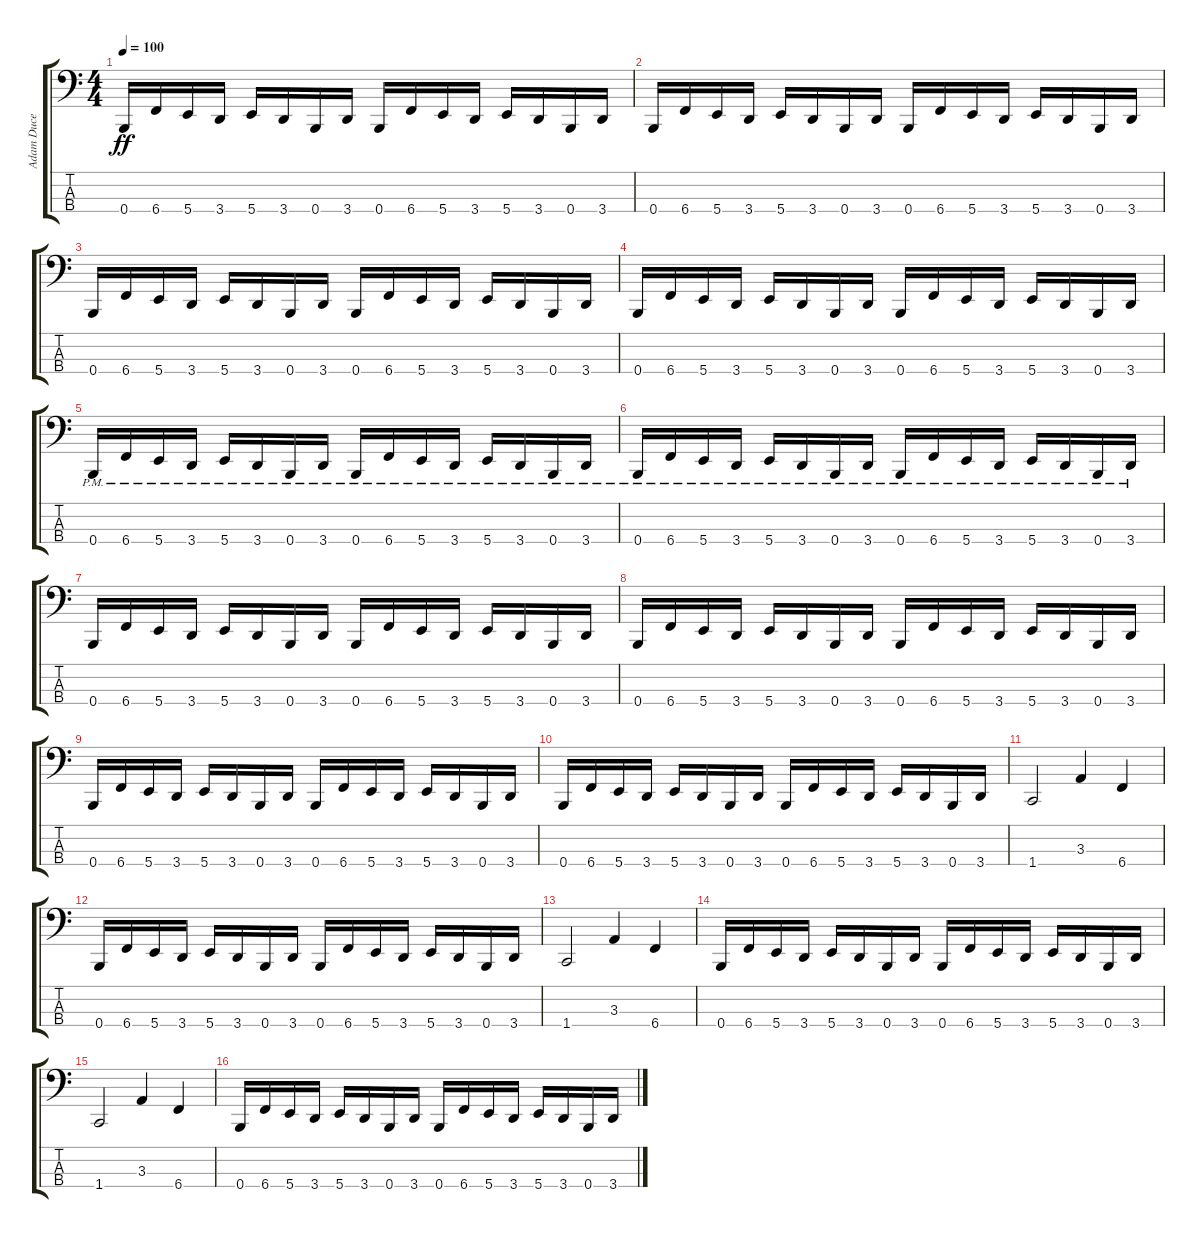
\track ("Adam Duce" "Adam Duce") {instrument electricbasspick}
\staff {score tabs}
\tuning (E2 B1 Gb1 B0) {hide}
\ts (4 4)
\tempo 100
\clef f4
\ks c
0.4.16{dy ff} 6.4.16 5.4.16 3.4.16 5.4.16 3.4.16 0.4.16 3.4.16 0.4.16 6.4.16 5.4.16 3.4.16 5.4.16 3.4.16 0.4.16 3.4.16 |
0.4.16 6.4.16 5.4.16 3.4.16 5.4.16 3.4.16 0.4.16 3.4.16 0.4.16 6.4.16 5.4.16 3.4.16 5.4.16 3.4.16 0.4.16 3.4.16 |
0.4.16 6.4.16 5.4.16 3.4.16 5.4.16 3.4.16 0.4.16 3.4.16 0.4.16 6.4.16 5.4.16 3.4.16 5.4.16 3.4.16 0.4.16 3.4.16 |
0.4.16 6.4.16 5.4.16 3.4.16 5.4.16 3.4.16 0.4.16 3.4.16 0.4.16 6.4.16 5.4.16 3.4.16 5.4.16 3.4.16 0.4.16 3.4.16 |
0.4{pm}.16 6.4{pm}.16 5.4{pm}.16 3.4{pm}.16 5.4{pm}.16 3.4{pm}.16 0.4{pm}.16 3.4{pm}.16 0.4{pm}.16 6.4{pm}.16 5.4{pm}.16 3.4{pm}.16 5.4{pm}.16 3.4{pm}.16 0.4{pm}.16 3.4{pm}.16 |
0.4{pm}.16 6.4{pm}.16 5.4{pm}.16 3.4{pm}.16 5.4{pm}.16 3.4{pm}.16 0.4{pm}.16 3.4{pm}.16 0.4{pm}.16 6.4{pm}.16 5.4{pm}.16 3.4{pm}.16 5.4{pm}.16 3.4{pm}.16 0.4{pm}.16 3.4{pm}.16 |
0.4.16 6.4.16 5.4.16 3.4.16 5.4.16 3.4.16 0.4.16 3.4.16 0.4.16 6.4.16 5.4.16 3.4.16 5.4.16 3.4.16 0.4.16 3.4.16 |
0.4.16 6.4.16 5.4.16 3.4.16 5.4.16 3.4.16 0.4.16 3.4.16 0.4.16 6.4.16 5.4.16 3.4.16 5.4.16 3.4.16 0.4.16 3.4.16 |
0.4.16 6.4.16 5.4.16 3.4.16 5.4.16 3.4.16 0.4.16 3.4.16 0.4.16 6.4.16 5.4.16 3.4.16 5.4.16 3.4.16 0.4.16 3.4.16 |
0.4.16 6.4.16 5.4.16 3.4.16 5.4.16 3.4.16 0.4.16 3.4.16 0.4.16 6.4.16 5.4.16 3.4.16 5.4.16 3.4.16 0.4.16 3.4.16 |
1.4.2 3.3.4 6.4.4 |
0.4.16 6.4.16 5.4.16 3.4.16 5.4.16 3.4.16 0.4.16 3.4.16 0.4.16 6.4.16 5.4.16 3.4.16 5.4.16 3.4.16 0.4.16 3.4.16 |
1.4.2 3.3.4 6.4.4 |
0.4.16 6.4.16 5.4.16 3.4.16 5.4.16 3.4.16 0.4.16 3.4.16 0.4.16 6.4.16 5.4.16 3.4.16 5.4.16 3.4.16 0.4.16 3.4.16 |
1.4.2 3.3.4 6.4.4 |
0.4.16 6.4.16 5.4.16 3.4.16 5.4.16 3.4.16 0.4.16 3.4.16 0.4.16 6.4.16 5.4.16 3.4.16 5.4.16 3.4.16 0.4.16 3.4.16
